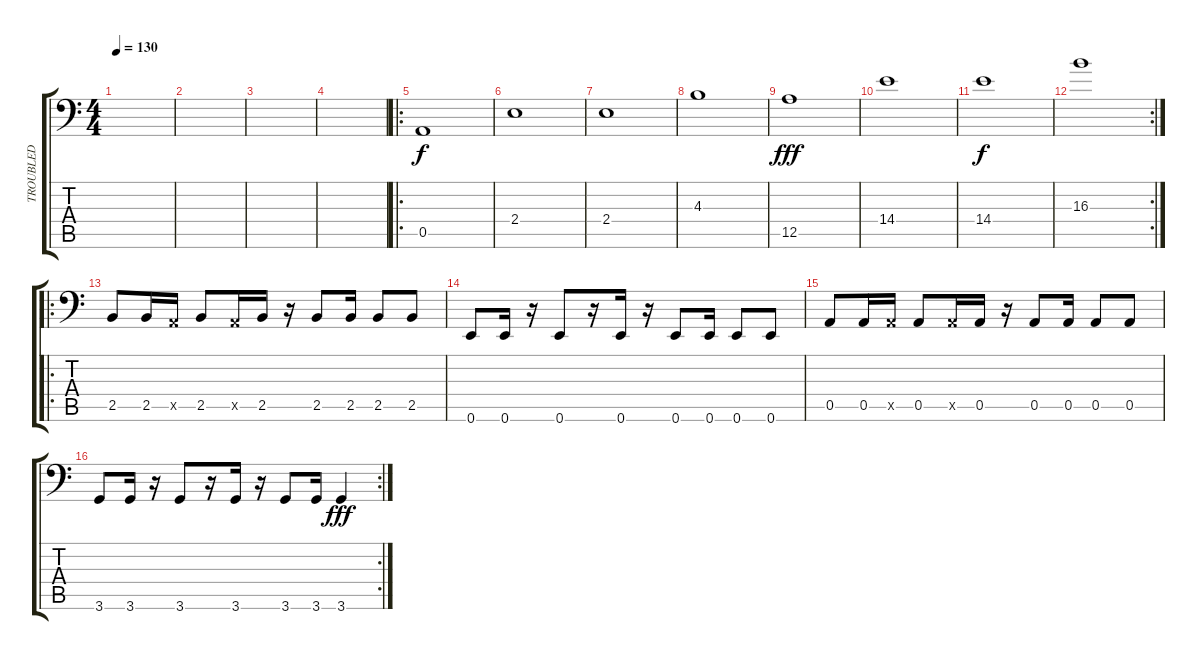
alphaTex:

\track ("TROUBLED" "TROUBLED") {instrument electricbassfinger}
\staff {score tabs}
\tuning (E3 B2 G2 D2 A1 E1) {hide}
\ts (4 4)
\tempo 130
\clef f4
\ks c
|
|
|
|
\ro
0.5.1 |
2.4.1 |
2.4.1{dy f} |
4.3.1 |
12.5.1{dy fff} |
14.4.1 |
14.4.1{dy f} |
\rc 2
16.3.1 |
\ro
2.5.8 2.5.16 0.5{x}.16 2.5.8 0.5{x}.16 2.5.16 r.16 2.5.8 2.5.16 2.5.8 2.5.8 |
0.6.8 0.6.16 r.16 0.6.8 r.16 0.6.16 r.16 0.6.8 0.6.16 0.6.8 0.6.8 |
0.5.8 0.5.16 0.5{x}.16 0.5.8 0.5{x}.16 0.5.16 r.16 0.5.8 0.5.16 0.5.8 0.5.8 |
\rc 2
3.6.8 3.6.16 r.16 3.6.8 r.16 3.6.16 r.16 3.6.8 3.6.16 3.6.4{dy fff}
